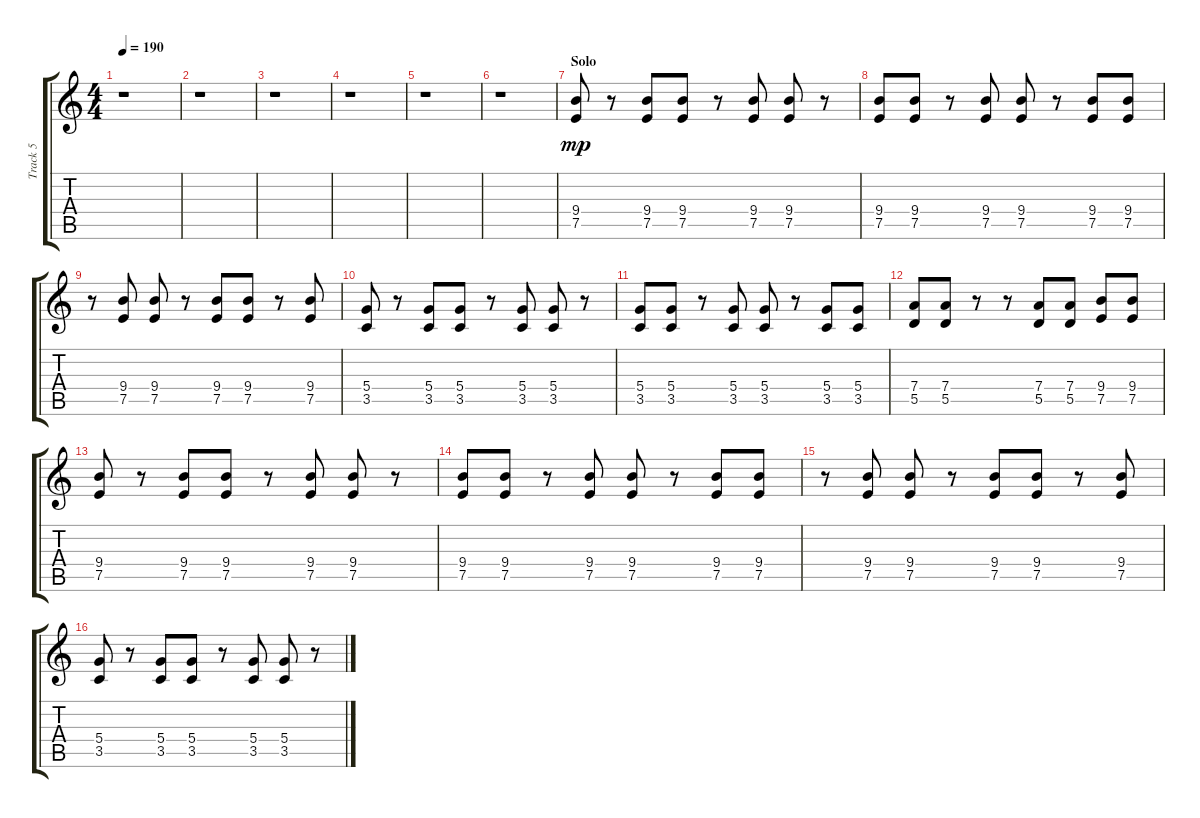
\track ("Track 5" "Track 5") {instrument distortionguitar}
\staff {score tabs}
\tuning (E4 B3 G3 D3 A2 E2) {hide}
\ts (4 4)
\tempo 190
\clef g2
\ks c
r.1{dy f} |
r.1 |
r.1 |
r.1 |
r.1 |
r.1 |
\section ("" "Solo")
(9.4 7.5).8{dy mp} r.8 (9.4 7.5).8 (9.4 7.5).8 r.8 (9.4 7.5).8 (9.4 7.5).8 r.8 |
(9.4 7.5).8 (9.4 7.5).8 r.8 (9.4 7.5).8 (9.4 7.5).8 r.8 (9.4 7.5).8 (9.4 7.5).8 |
r.8 (9.4 7.5).8 (9.4 7.5).8 r.8 (9.4 7.5).8 (9.4 7.5).8 r.8 (9.4 7.5).8 |
(5.4 3.5).8 r.8 (5.4 3.5).8 (5.4 3.5).8 r.8 (5.4 3.5).8 (5.4 3.5).8 r.8 |
(5.4 3.5).8 (5.4 3.5).8 r.8 (5.4 3.5).8 (5.4 3.5).8 r.8 (5.4 3.5).8 (5.4 3.5).8 |
(7.4 5.5).8 (7.4 5.5).8 r.8 r.8 (7.4 5.5).8 (7.4 5.5).8 (9.4 7.5).8 (9.4 7.5).8 |
(9.4 7.5).8 r.8 (9.4 7.5).8 (9.4 7.5).8 r.8 (9.4 7.5).8 (9.4 7.5).8 r.8 |
(9.4 7.5).8 (9.4 7.5).8 r.8 (9.4 7.5).8 (9.4 7.5).8 r.8 (9.4 7.5).8 (9.4 7.5).8 |
r.8 (9.4 7.5).8 (9.4 7.5).8 r.8 (9.4 7.5).8 (9.4 7.5).8 r.8 (9.4 7.5).8 |
(5.4 3.5).8 r.8 (5.4 3.5).8 (5.4 3.5).8 r.8 (5.4 3.5).8 (5.4 3.5).8 r.8
